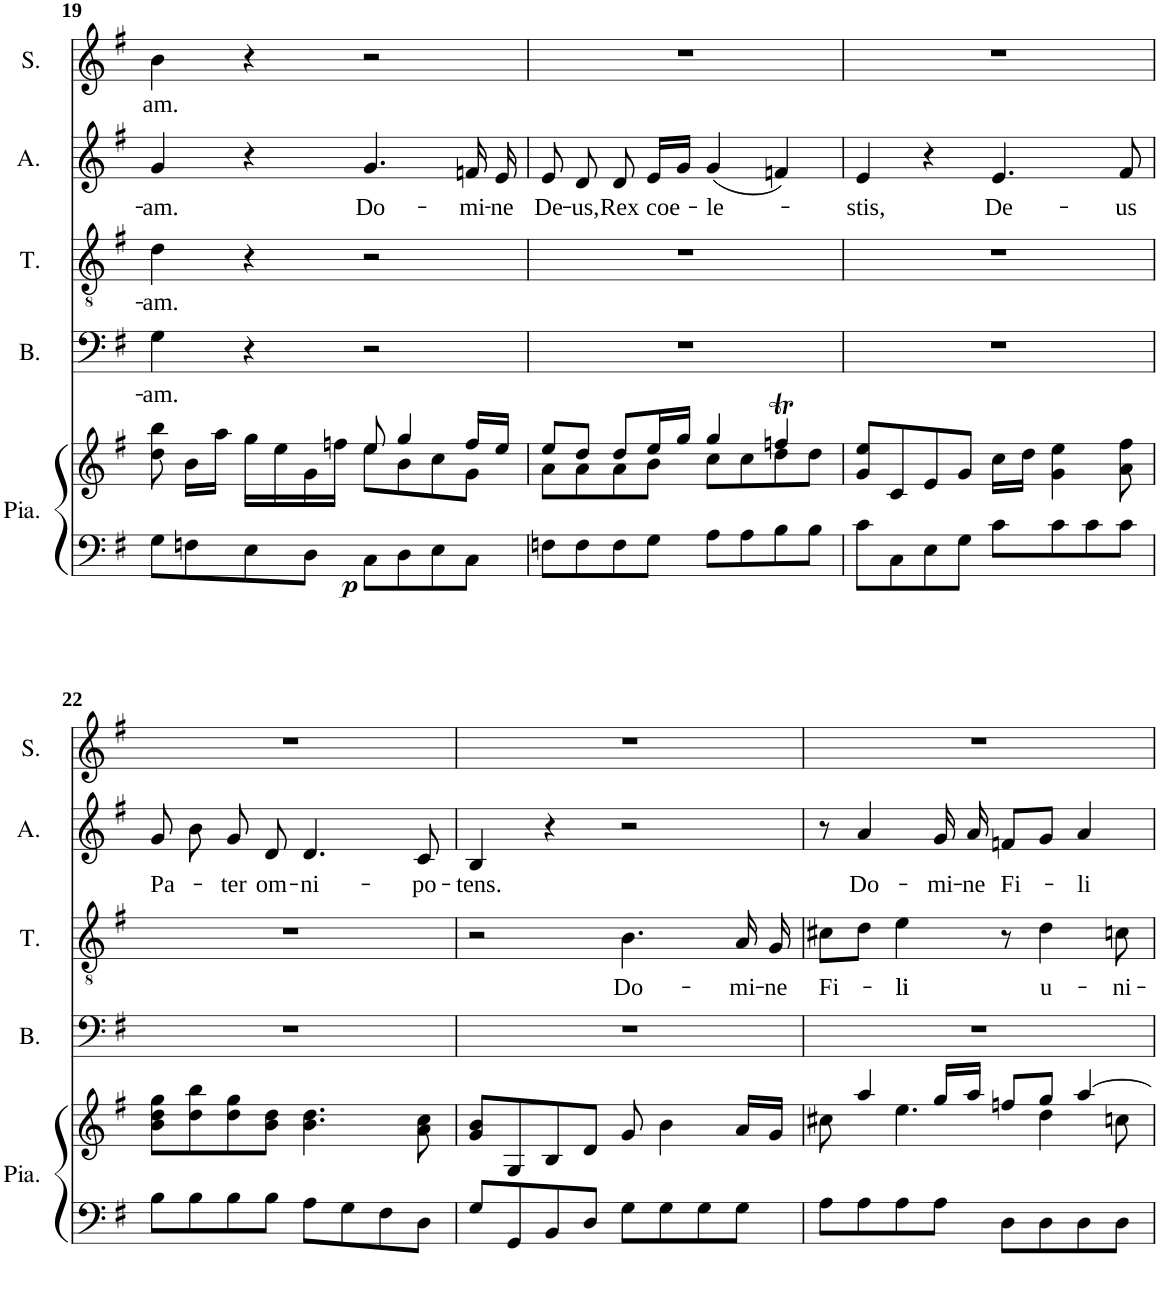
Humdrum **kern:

**kern	**kern	**dynam	**kern	**text	**kern	**text	**kern	**text	**kern	**text
*part5	*part5	*part5	*part4	*part4	*part3	*part3	*part2	*part2	*part1	*part1
*staff6	*staff5	*staff5/6	*staff4	*staff4	*staff3	*staff3	*staff2	*staff2	*staff1	*staff1
*I"Piano	*	*	*I"Basse	*	*I"Ténor	*	*I"Alto	*	*I"Soprano	*
*I'Pia.	*	*	*I'B.	*	*I'T.	*	*I'A.	*	*I'S.	*
!!LO:PB:g=z
*clefF4	*clefG2	*	*clefF4	*	*clefGv2	*	*clefG2	*	*clefG2	*
*k[f#]	*k[f#]	*	*k[f#]	*	*k[f#]	*	*k[f#]	*	*k[f#]	*
*M4/4	*M4/4	*	*M4/4	*	*M4/4	*	*M4/4	*	*M4/4	*
=19	=19	=19	=19	=19	=19	=19	=19	=19	=19	=19
*	*^	*	*	*	*	*	*	*	*	*
!	!	!	!	!	!LO:LY:b	!	!LO:LY:b	!	!LO:LY:b	!	!LO:LY:b
8G\L	8dd\ 8bb\	2ryy	.	4G\	-am.	4d\	-am.	4g/	-am.	4b\	am.
8Fn\	16b\LL	.	.	.	.	.	.	.	.	.	.
.	16aa\JJ	.	.	.	.	.	.	.	.	.	.
8E\	16gg\LL	.	.	4r	.	4r	.	4r	.	4r	.
.	16ee\	.	.	.	.	.	.	.	.	.	.
!	!	!	!LO:DY:b=2	!	!	!	!	!	!	!	!
8D\J	16g\	.	p	.	.	.	.	.	.	.	.
.	16ffn\JJ	.	.	.	.	.	.	.	.	.	.
!	!	!	!	!	!	!	!	!	!LO:LY:b	!	!
8C\L	8ee/	8ee\L	.	2r	.	2r	.	4.g/	Do-	2r	.
8D\	4gg/	8b\	.	.	.	.	.	.	.	.	.
8E\	.	8cc\	.	.	.	.	.	.	.	.	.
!	!	!	!	!	!	!	!	!	!LO:LY:b	!	!
8C\J	16ff/LL	8g\J	.	.	.	.	.	16fn/	-mi-	.	.
!	!	!	!	!	!	!	!	!	!LO:LY:b	!	!
.	16ee/JJ	.	.	.	.	.	.	16e/	-ne	.	.
=20	=20	=20	=20	=20	=20	=20	=20	=20	=20	=20	=20
!	!	!	!	!	!	!	!	!	!LO:LY:b	!	!
8Fn\L	8ee/L	8a\L	.	1r	.	1r	.	8e/	De-	1r	.
!	!	!	!	!	!	!	!	!	!LO:LY:b	!	!
8F\	8dd/J	8a\	.	.	.	.	.	8d/	-us,	.	.
!	!	!	!	!	!	!	!	!	!LO:LY:b	!	!
8F\	8dd/L	8a\	.	.	.	.	.	8d/	Rex	.	.
!	!	!	!	!	!	!	!	!	!LO:LY:b	!	!
8G\J	16ee/L	8b\J	.	.	.	.	.	16e/LL	coe-	.	.
.	16gg/JJ	.	.	.	.	.	.	16g/JJ	.	.	.
!	!	!	!	!	!	!	!	!	!LO:LY:b	!	!
8A\L	4gg/	8cc\L	.	.	.	.	.	(4g/	le-	.	.
8A\	.	8cc\	.	.	.	.	.	.	.	.	.
8B\	4ffnT/	8dd\	.	.	.	.	.	4fn/)	.	.	.
8B\J	.	8dd\J	.	.	.	.	.	.	.	.	.
=21	=21	=21	=21	=21	=21	=21	=21	=21	=21	=21	=21
!	!	!	!	!	!	!	!	!	!LO:LY:b	!	!
*	*v	*v	*	*	*	*	*	*	*	*	*
8c\L	8g/ 8ee/L	.	1r	.	1r	.	4e/	-stis,	1r	.
8C\	8c/	.	.	.	.	.	.	.	.	.
8E\	8e/	.	.	.	.	.	4r	.	.	.
8G\J	8g/J	.	.	.	.	.	.	.	.	.
!	!	!	!	!	!	!	!	!LO:LY:b	!	!
8c\L	16cc\LL	.	.	.	.	.	4.e/	De-	.	.
.	16dd\JJ	.	.	.	.	.	.	.	.	.
8c\	4g\ 4ee\	.	.	.	.	.	.	.	.	.
8c\	.	.	.	.	.	.	.	.	.	.
!	!	!	!	!	!	!	!	!LO:LY:b	!	!
8c\J	8a\ 8ff#\	.	.	.	.	.	8f#/	-us	.	.
!!LO:LB:g=z
=22	=22	=22	=22	=22	=22	=22	=22	=22	=22	=22
!	!	!	!	!	!	!	!	!LO:LY:b	!	!
8B\L	8b\ 8dd\ 8gg\L	.	1r	.	1r	.	8g/	Pa-	1r	.
8B\	8dd\ 8bb\	.	.	.	.	.	8b\	.	.	.
!	!	!	!	!	!	!	!	!LO:LY:b	!	!
8B\	8dd\ 8gg\	.	.	.	.	.	8g/	-ter	.	.
!	!	!	!	!	!	!	!	!LO:LY:b	!	!
8B\J	8b\ 8dd\J	.	.	.	.	.	8d/	om-	.	.
!	!	!	!	!	!	!	!	!LO:LY:b	!	!
8A\L	4.b\ 4.dd\	.	.	.	.	.	4.d/	-ni-	.	.
8G\	.	.	.	.	.	.	.	.	.	.
8F#\	.	.	.	.	.	.	.	.	.	.
!	!	!	!	!	!	!	!	!LO:LY:b	!	!
8D\J	8a\ 8cc\	.	.	.	.	.	8c/	-po-	.	.
=23	=23	=23	=23	=23	=23	=23	=23	=23	=23	=23
!	!	!	!	!	!	!	!	!LO:LY:b	!	!
8G/L	8g/ 8b/L	.	1r	.	2r	.	4B/	-tens.	1r	.
8GG/	8G/	.	.	.	.	.	.	.	.	.
8BB/	8B/	.	.	.	.	.	4r	.	.	.
8D/J	8d/J	.	.	.	.	.	.	.	.	.
!	!	!	!	!	!	!LO:LY:b	!	!	!	!
8G\L	8g/	.	.	.	4.B\	Do-	2r	.	.	.
8G\	4b\	.	.	.	.	.	.	.	.	.
8G\	.	.	.	.	.	.	.	.	.	.
!	!	!	!	!	!	!LO:LY:b	!	!	!	!
8G\J	16a/LL	.	.	.	16A/	-mi-	.	.	.	.
!	!	!	!	!	!	!LO:LY:b	!	!	!	!
.	16g/JJ	.	.	.	16G/	-ne	.	.	.	.
=24	=24	=24	=24	=24	=24	=24	=24	=24	=24	=24
*	*^	*	*	*	*	*	*	*	*	*
!	!	!	!	!	!	!	!LO:LY:b	!	!	!	!
8A\L	8cc#X\	4ryy	.	1r	.	8c#X\L	Fi-	8r	.	1r	.
!	!	!	!	!	!	!	!	!	!LO:LY:b	!	!
8A\	4aa/	.	.	.	.	8d\J	.	4a/	Do-	.	.
!	!	!	!	!	!	!	!LO:LY:b	!	!	!	!
8A\	.	4.ee\	.	.	.	4e\	li	.	.	.	.
!	!	!	!	!	!	!	!	!	!LO:LY:b	!	!
8A\J	16gg/LL	.	.	.	.	.	.	16g/	-mi-	.	.
!	!	!	!	!	!	!	!	!	!LO:LY:b	!	!
.	16aa/JJ	.	.	.	.	.	.	16a/	-ne	.	.
!	!	!	!	!	!	!	!	!	!LO:LY:b	!	!
8D\L	8ffn/L	.	.	.	.	8r	.	8fn/L	Fi-	.	.
!	!	!	!	!	!	!	!LO:LY:b	!	!	!	!
8D\	8gg/J	4dd\	.	.	.	4d\	u-	8g/J	.	.	.
!	!	!	!	!	!	!	!	!	!LO:LY:b	!	!
8D\	[4aa/	.	.	.	.	.	.	4a/	-li	.	.
!	!	!	!	!	!	!	!LO:LY:b	!	!	!	!
8D\J	.	8ccn\	.	.	.	8cn\	-ni-	.	.	.	.
*	*v	*v	*	*	*	*	*	*	*	*	*
=	=	=	=	=	=	=	=	=	=	=
*-	*-	*-	*-	*-	*-	*-	*-	*-	*-	*-
